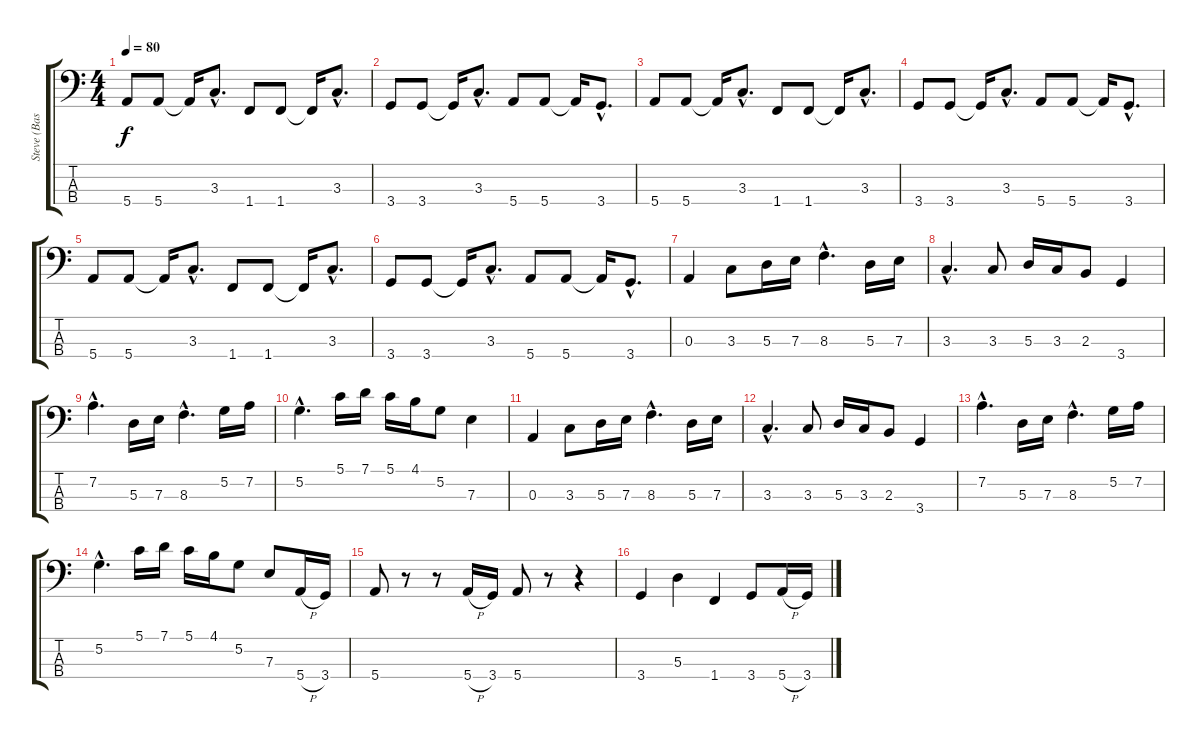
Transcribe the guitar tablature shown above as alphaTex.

\track ("Steve (Bass)" "Steve (Bas") {instrument electricbasspick}
\staff {score tabs}
\tuning (G2 D2 A1 E1) {hide}
\ts (4 4)
\tempo 80
\clef f4
\ks c
5.4.8{dy f} 5.4.8 5.4{t}.16 3.3{hac}.8{d} 1.4.8 1.4.8 1.4{t}.16 3.3{hac}.8{d} |
3.4.8 3.4.8 3.4{t}.16 3.3{hac}.8{d} 5.4.8 5.4.8 5.4{t}.16 3.4{hac}.8{d} |
5.4.8 5.4.8 5.4{t}.16 3.3{hac}.8{d} 1.4.8 1.4.8 1.4{t}.16 3.3{hac}.8{d} |
3.4.8 3.4.8 3.4{t}.16 3.3{hac}.8{d} 5.4.8 5.4.8 5.4{t}.16 3.4{hac}.8{d} |
5.4.8 5.4.8 5.4{t}.16 3.3{hac}.8{d} 1.4.8 1.4.8 1.4{t}.16 3.3{hac}.8{d} |
3.4.8 3.4.8 3.4{t}.16 3.3{hac}.8{d} 5.4.8 5.4.8 5.4{t}.16 3.4{hac}.8{d} |
0.3.4 3.3.8 5.3.16 7.3.16 8.3{hac}.4{d} 5.3.16 7.3.16 |
3.3{hac}.4{d} 3.3.8 5.3.16 3.3.16 2.3.8 3.4.4 |
7.2{hac}.4{d} 5.3.16 7.3.16 8.3{hac}.4{d} 5.2.16 7.2.16 |
5.2{hac}.4{d} 5.1.16 7.1.16 5.1.16 4.1.16 5.2.8 7.3.4 |
0.3.4 3.3.8 5.3.16 7.3.16 8.3{hac}.4{d} 5.3.16 7.3.16 |
3.3{hac}.4{d} 3.3.8 5.3.16 3.3.16 2.3.8 3.4.4 |
7.2{hac}.4{d} 5.3.16 7.3.16 8.3{hac}.4{d} 5.2.16 7.2.16 |
5.2{hac}.4{d} 5.1.16 7.1.16 5.1.16 4.1.16 5.2.8 7.3.8 5.4{h}.16 3.4.16 |
5.4.8 r.8 r.8 5.4{h}.16 3.4.16 5.4.8 r.8 r.4 |
3.4.4 5.3.4 1.4.4 3.4.8 5.4{h}.16 3.4.16
